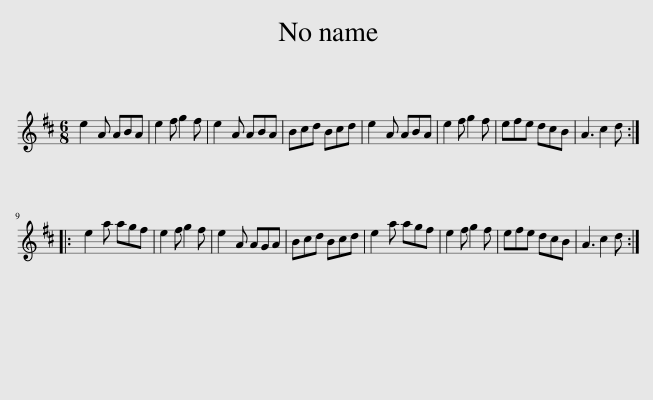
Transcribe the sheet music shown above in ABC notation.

X:1
L:1/8
M:6/8
I:linebreak $
K:D
V:1 treble
V:1
 e2 A ABA | e2 f g2 f | e2 A ABA | Bcd Bcd | e2 A ABA | %5
 e2 f g2 f | efe dcB | A3 c2 d ::$ e2 a agf | e2 f g2 f | %10
 e2 A AGA | Bcd Bcd | e2 a agf | e2 f g2 f | efe dcB | %15
 A3 c2 d :| %16
